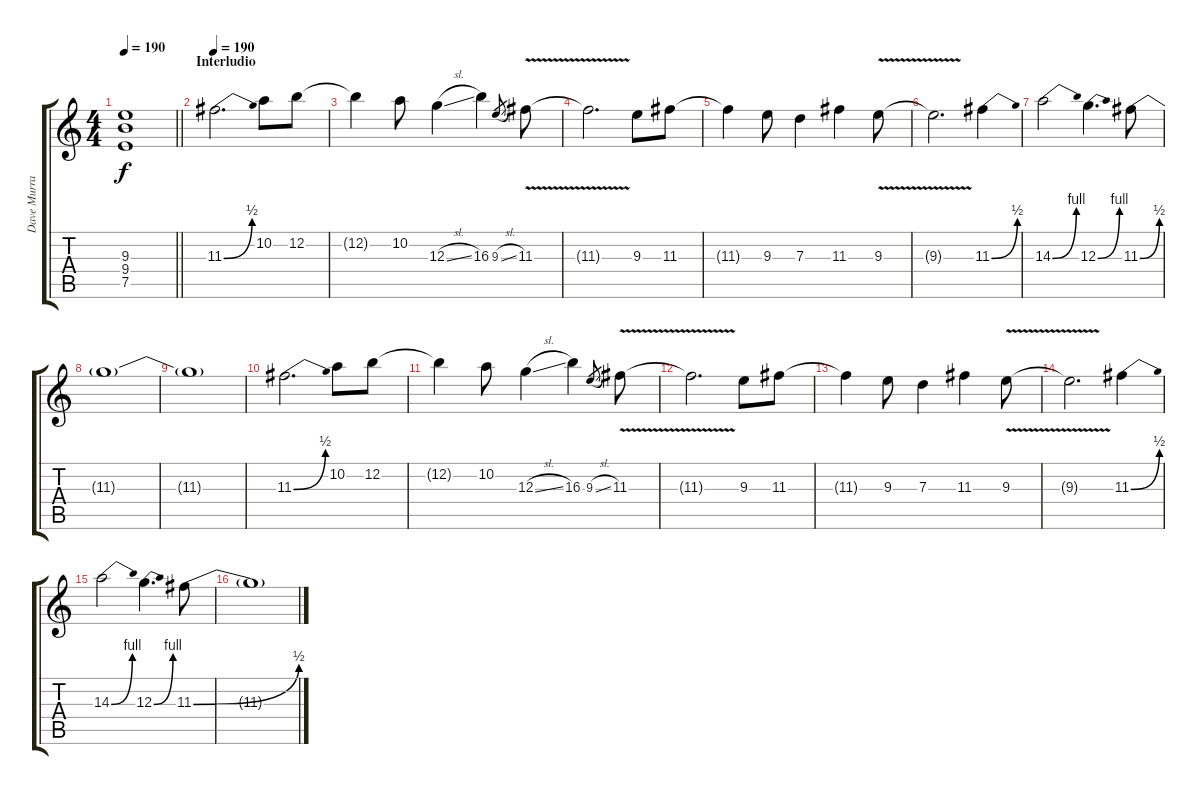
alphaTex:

\track ("Dave Murray" "Dave Murra") {instrument distortionguitar}
\staff {score tabs}
\tuning (E4 B3 G3 D3 A2 E2) {hide}
\ts (4 4)
\tempo 190
\clef g2
\barLineRight lightlight
\ks c
(9.3{t} 9.4{t} 7.5{t}).1{dy f} |
\section ("" "Interludio")
\tempo 190
11.3{be (bend 0 0 60 2)}.2{d} 10.2.8 12.2.8 |
12.2{t}.4 10.2.8 12.3{sl}.4 16.3.4 9.3{sl}.8{gr} 11.3{v}.8 |
11.3{t}.2{d} 9.3.8 11.3.8 |
11.3{t}.4 9.3.8 7.3.4 11.3.4 9.3{v}.8 |
9.3{t}.2{d} 11.3{be (bend 0 0 60 2)}.4 |
14.3{be (bend 0 0 60 4)}.2 12.3{be (bend 0 0 60 4)}.4{d} 11.3{be (bend 0 0 60 2)}.8 |
11.3{t}.1 |
11.3{t}.1 |
11.3{be (bend 0 0 60 2)}.2{d} 10.2.8 12.2.8 |
12.2{t}.4 10.2.8 12.3{sl}.4 16.3.4 9.3{sl}.8{gr} 11.3{v}.8 |
11.3{t}.2{d} 9.3.8 11.3.8 |
11.3{t}.4 9.3.8 7.3.4 11.3.4 9.3{v}.8 |
9.3{t}.2{d} 11.3{be (bend 0 0 60 2)}.4 |
14.3{be (bend 0 0 60 4)}.2 12.3{be (bend 0 0 60 4)}.4{d} 11.3{be (bend 0 0 60 2)}.8 |
11.3{t}.1
